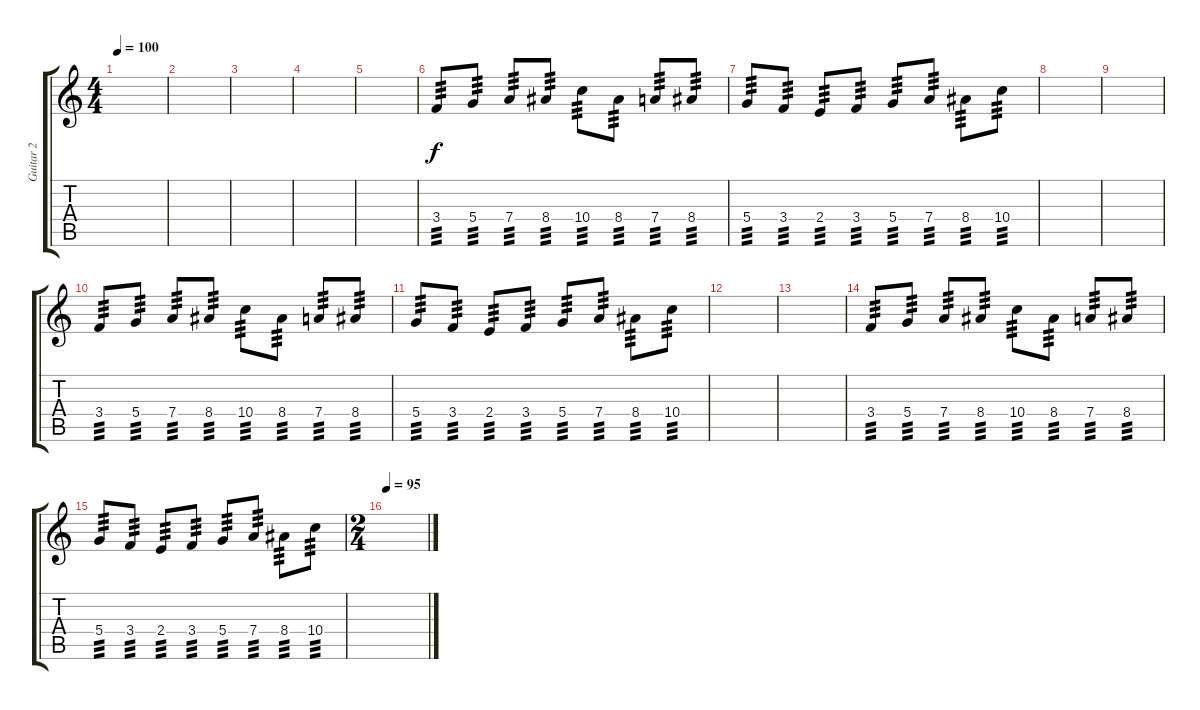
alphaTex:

\track ("Guitar 2" "Guitar 2") {instrument distortionguitar}
\staff {score tabs}
\tuning (E4 B3 G3 D3 A2 D2) {hide}
\ts (4 4)
\tempo 100
\clef g2
\ks c
|
|
|
|
|
3.4.8{tp 3} 5.4.8{tp 3} 7.4.8{tp 3} 8.4.8{tp 3} 10.4.8{tp 3} 8.4.8{tp 3} 7.4.8{tp 3} 8.4.8{tp 3} |
5.4.8{tp 3} 3.4.8{tp 3} 2.4.8{tp 3} 3.4.8{tp 3} 5.4.8{tp 3} 7.4.8{tp 3} 8.4.8{tp 3} 10.4.8{tp 3} |
|
|
3.4.8{tp 3} 5.4.8{tp 3} 7.4.8{tp 3} 8.4.8{tp 3} 10.4.8{tp 3} 8.4.8{tp 3} 7.4.8{tp 3} 8.4.8{tp 3} |
5.4.8{tp 3} 3.4.8{tp 3} 2.4.8{tp 3} 3.4.8{tp 3} 5.4.8{tp 3} 7.4.8{tp 3} 8.4.8{tp 3} 10.4.8{tp 3} |
|
|
3.4.8{tp 3} 5.4.8{tp 3} 7.4.8{tp 3} 8.4.8{tp 3} 10.4.8{tp 3} 8.4.8{tp 3} 7.4.8{tp 3} 8.4.8{tp 3} |
5.4.8{tp 3} 3.4.8{tp 3} 2.4.8{tp 3} 3.4.8{tp 3} 5.4.8{tp 3} 7.4.8{tp 3} 8.4.8{tp 3} 10.4.8{tp 3} |
\ts (2 4)
\tempo 95
